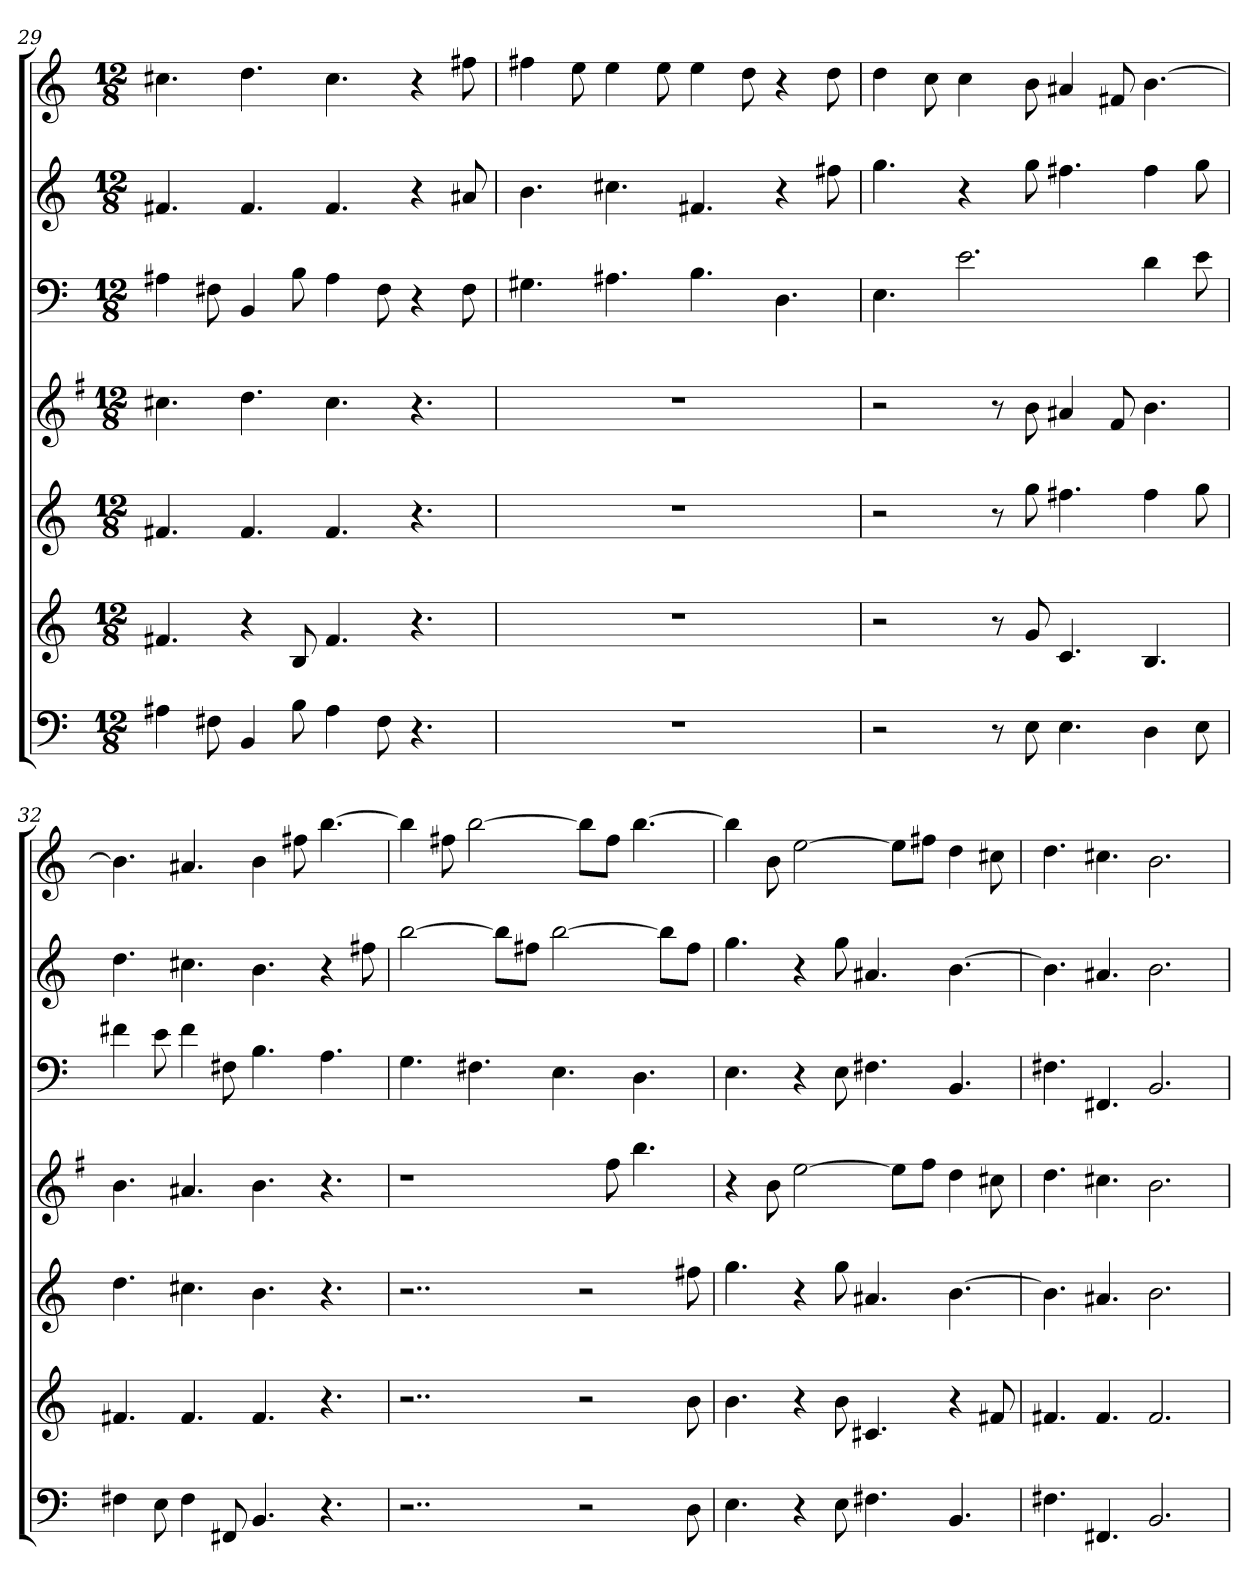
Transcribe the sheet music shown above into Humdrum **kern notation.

**kern	**kern	**kern	**kern	**kern	**kern	**kern
*part7	*part6	*part5	*part4	*part3	*part2	*part1
*staff7	*staff6	*staff5	*staff4	*staff3	*staff2	*staff1
*k[]	*k[]	*k[]	*k[f#]	*k[]	*k[]	*k[]
*C:	*C:	*C:	*	*C:	*C:	*C:
*M12/8	*M12/8	*M12/8	*M12/8	*M12/8	*M12/8	*M12/8
=29	=29	=29	=29	=29	=29	=29
4A#X	4.f#X	4.f#X	4.cc#X	4A#X	4.f#X	4.cc#X
8F#X	.	.	.	8F#X	.	.
4BB	4r	4.f#	4.dd	4BB	4.f#	4.dd
8B	8B	.	.	8B	.	.
4A#	4.f#	4.f#	4.cc#	4A#	4.f#	4.cc#
8F#	.	.	.	8F#	.	.
4.r	4.r	4.r	4.r	4r	4r	4r
.	.	.	.	8F#	8a#X	8ff#X
=30	=30	=30	=30	=30	=30	=30
1.r	1.r	1.r	1.r	4.G#X	4.b	4ff#X
.	.	.	.	.	.	8ee
.	.	.	.	4.A#X	4.cc#X	4ee
.	.	.	.	.	.	8ee
.	.	.	.	4.B	4.f#X	4ee
.	.	.	.	.	.	8dd
.	.	.	.	4.D	4r	4r
.	.	.	.	.	8ff#X	8dd
=31	=31	=31	=31	=31	=31	=31
2r	2r	2r	2r	4.E	4.gg	4dd
.	.	.	.	.	.	8cc
.	.	.	.	2.e	4r	4cc
8r	8r	8r	8r	.	.	.
8E	8g	8gg	8b	.	8gg	8b
4.E	4.c	4.ff#X	4a#X	.	4.ff#X	4a#X
.	.	.	8f#	.	.	8f#X
4D	4.B	4ff#	4.b	4d	4ff#	[4.b
8E	.	8gg	.	8e	8gg	.
=32	=32	=32	=32	=32	=32	=32
4F#X	4.f#X	4.dd	4.b	4f#X	4.dd	4.b]
8E	.	.	.	8e	.	.
4F#	4.f#	4.cc#X	4.a#X	4f#	4.cc#X	4.a#X
8FF#X	.	.	.	8F#X	.	.
4.BB	4.f#	4.b	4.b	4.B	4.b	4b
.	.	.	.	.	.	8ff#X
4.r	4.r	4.r	4.r	4.A	4r	[4.bb
.	.	.	.	.	8ff#X	.
=33	=33	=33	=33	=33	=33	=33
2..r	2..r	2..r	1r	4.G	[2bb	4bb]
.	.	.	.	.	.	8ff#X
.	.	.	.	4.F#X	.	[2bb
.	.	.	.	.	8bbL]	.
.	.	.	.	.	8ff#XJ	.
.	.	.	.	4.E	[2bb	.
2r	2r	2r	.	.	.	8bbL]
.	.	.	8ff#	.	.	8ff#J
.	.	.	4.bb	4.D	.	[4.bb
.	.	.	.	.	8bbL]	.
8D	8b	8ff#X	.	.	8ff#J	.
=34	=34	=34	=34	=34	=34	=34
4.E	4.b	4.gg	4r	4.E	4.gg	4bb]
.	.	.	8b	.	.	8b
4r	4r	4r	[2ee	4r	4r	[2ee
8E	8b	8gg	.	8E	8gg	.
4.F#X	4.c#X	4.a#X	.	4.F#X	4.a#X	.
.	.	.	8eeL]	.	.	8eeL]
.	.	.	8ff#J	.	.	8ff#XJ
4.BB	4r	[4.b	4dd	4.BB	[4.b	4dd
.	8f#X	.	8cc#X	.	.	8cc#X
=35	=35	=35	=35	=35	=35	=35
4.F#X	4.f#X	4.b]	4.dd	4.F#X	4.b]	4.dd
4.FF#X	4.f#	4.a#X	4.cc#X	4.FF#X	4.a#X	4.cc#X
2.BB	2.f#	2.b	2.b	2.BB	2.b	2.b
=	=	=	=	=	=	=
*-	*-	*-	*-	*-	*-	*-
